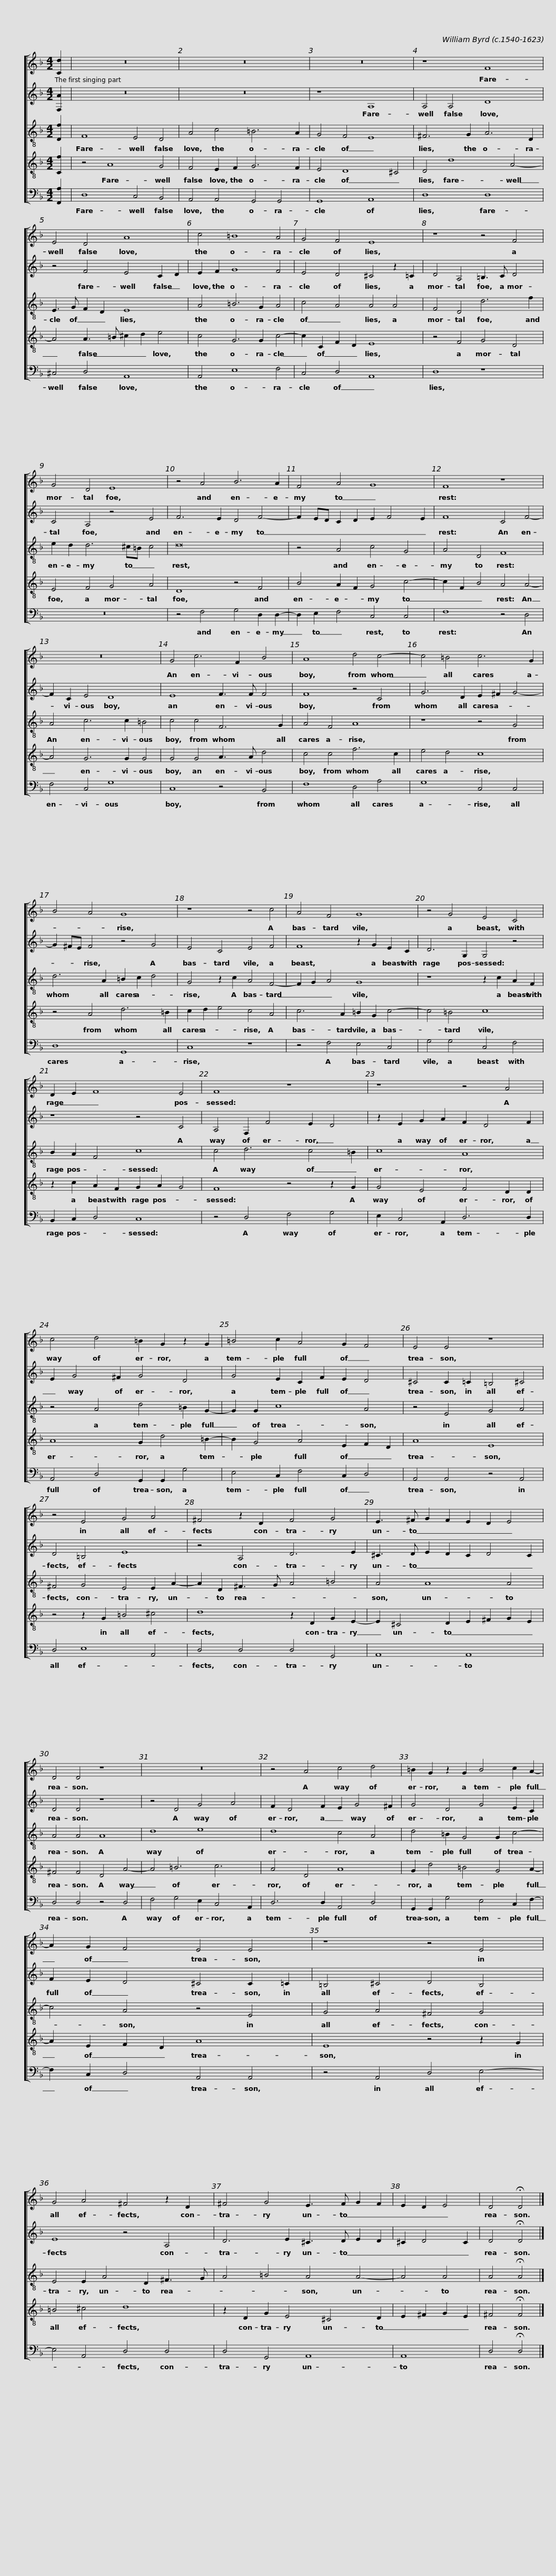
X:1
%%score [ 1 2 3 4 5 ]
L:1/8
M:4/2
I:linebreak $
K:F
V:1 treble
V:2 treble transpose=-12
V:3 treble-8 transpose=-12
V:4 treble-8 transpose=-12
V:5 bass
V:1
 [Cd]2 | z16 | z16 | z16 |$ z8 F8 | %5
 E4 D4 A8 | c4 =B8 A4 | G4 F4 E8 |$ z8 z4 F4 | G4 D4 E8 | %10
 z4 A4 B6 A2 | F4 A4 G8 |$ F8 z8 | z16 | G4 c6 F2 B4 | %15
 A8 d4 c4- |$ c4 =B4 c6 G2 | B4 A4 G8 | z8 z4 c4 | A4 F4 G8 |$ %20
 z4 G4 E4 C4 | D2 E2 F8 E4 |$ F8 z8 | z8 z4 A4 | c4 d4 =B2 G2 z2 G2 |$ %25
 =B4 c2 A4 G2 F4 | E4 E4 z8 | z4 E4 G4 A4 | ^F4 z2 D2 F4 G4 |$ E3 ^F G2 F2 E2 D2 E4 | %30
 D4 D4 z8 | z16 | z4 A4 c4 d4 |$ =B2 G2 z2 G2 B4 c2 A2- | A2 G2 F4 E4 E4 | %35
 z8 z4 E4 |$ G4 A4 ^F4 z2 D2 | ^F4 G4 E3 F G2 F2 | E2 D2 E4 | D4 !fermata!D4 |] %40
V:2
 [F,A]2 | z16 | z16 | z8 A,8 |$ A,4 A,4 D8 | %5
 z4 F4 E4 C2 D2 | E2 F2 G8 F4 | E4 D4 ^C4 z2 =C2 |$ D4 A,4 =B,3 C D4 | C4 A,4 z4 E4 | %10
 F6 E2 D4 F4- | F2 ED C2 D2 E2 F4 E2 |$ F8 C4 F4- | F2 C2 E4 D8 | E8 F3 F F4 | %15
 F8 z4 C4 |$ G6 D2 E2 ^F2 G4- | G2 ^FE F4 z4 G4 | E4 C4 E4 F4 | F8 z2 G2 E2 C2 |$ %20
 D6 G,2 G,4 z4 | z8 z4 C4 |$ A,4 F,2 F4 E2 D4 | z2 E2 G2 A2 F2 D4 F2 | E2 G4 ^F2 G4 D4 |$ %25
 G4 E2 C2 F2 E2 D4 | ^C4 C2 =C2 =B,4 ^C4 | D4 =B,4 E8 | z4 A,4 D6 E2 |$ ^C3 D E2 D2 C2 D4 C2 | %30
 D4 D4 z8 | z4 D4 G4 A4 | F2 D4 F2 E2 G4 ^F2 |$ G4 D4 G4 E2 C2 | F2 E2 D4 ^C4 C2 =C2 | %35
 =B,4 ^C4 D4 B,4 |$ E8 z4 A,4 | D6 E2 ^C3 D E2 D2 | ^C2 D4 C2 | D4 !fermata!D4 |] %40
V:3
 [Df]2 | F8 E4 D4 | A4 c4 =B6 A2 | G4 F4 E8 |$ ^F6 G2 A6 D2 | %5
 E3 G F2 D2 E8 | A4 =B6 G2 A4 | c4 A4 A4 A4 |$ F4 D4 d6 f2 | e2 d2 d6 ^c=B c4 | %10
 d16 | z4 A4 c4 G4 |$ A4 D4 F8 | A4 c6 c2 =B4 | c4 c4 F6 G2 | %15
 A4 F4 A8 |$ z8 z4 G4 | d6 A2 =B2 c2 d4 | G4 z2 c2 A4 F4- | F2 G2 A4 G8 |$ %20
 z8 z2 c2 A2 F2 | B2 A2 F4 c8 |$ c4 d6 c4 =B2 | c8 A8 | z4 A4 d4 =B2 G2- |$ %25
 G2 G2 c8 A4 | z4 E4 G4 A4 | ^F4 G4 E4 E2 A2- | A2 D2 ^F3 G A4 =B4 |$ A4 A8 A4 | %30
 A4 A4 A8 | d8 e8 | d8 c4 A4 |$ d4 =B2 G4 G2 c4- | c4 A4 z4 E4 | %35
 G4 A4 ^F4 G4 |$ E4 E2 A4 D2 ^F3 G | A4 =B4 A4 A4- | A4 A4 | A4 !fermata!A4 |] %40
V:4
 [Cf]2 | z4 A8 G4 | F4 E2 F2 G6 F2 | E4 D8 ^C4 |$ D4 d8 A4- | %5
 A4 A3 =B ^c2 d2 e4 | c4 G6 G2 c4- | c2 C2 F2 D2 E8 |$ z4 F4 G4 D4 | E4 F4 G4 A4 | %10
 D8 z4 F4 | B4 A2 F2 G4 c4- |$ c2 F2 B4 A4 A4- | A4 G6 G2 G4 | G4 G4 A3 A d4 | %15
 c4 c4 f6 c2 |$ e4 d4 c8 | z4 A4 d6 =B2 | c2 d2 e4 c4 A4 | c6 A2 =B2 G2 c4- |$ %20
 c4 =B4 c8 | z2 c2 A2 F2 G2 A2 G4 |$ F8 z4 z2 G2 | G4 E4 F4 D2 D2 | A8 G2 d4 =B2- |$ %25
 B2 G4 A4 E2 F2 D2 | A8 E8 | z4 z2 G2 =B4 ^c4 | d8 z2 D2 G2 E2- |$ E2 ^C4 D2 E2 ^F2 G2 E2 | %30
 ^F4 F4 D4 A4- | A4 =B6 c6 | A4 D4 A8 |$ G2 d4 =B4 G4 A2- | A2 E2 F2 D2 A8 | %35
 E8 z4 z2 G2 |$ =B4 ^c4 d8 | z2 D2 G2 E4 ^C4 D2 | E2 ^F2 G2 E2 | ^F4 !fermata!F4 |] %40
V:5
 [F,,A,]2 | D,8 C,4 B,,4 | A,,4 A,,4 G,,4 G,,4 | G,,8 A,,8 |$ D,8 D,8 | %5
 ^C,4 D,4 A,,8 | A,,4 E,8 F,4 | C,4 D,4 A,,8 |$ D,8 z8 | z16 | %10
 z4 F,4 G,4 D,2 D,2- | D,2 E,2 F,4 C,4 C,4 |$ F,8 z4 D,4 | F,4 C,4 G,8 | C,8 z4 B,,4 | %15
 F,8 D,4 A,4 |$ G,8 C,4 C,4 | D,8 G,,8 | C,8 z8 | z4 F,4 E,4 C,4 |$ %20
 G,4 G,4 C,4 F,4 | B,,2 C,2 D,4 C,8 |$ z4 D,4 F,4 G,4 | E,2 C,4 A,,2 D,6 D,2 | A,,4 D,4 G,,2 G,,2 G,4 |$ %25
 E,4 C,2 F,4 C,2 D,4 | A,,4 A,,4 z4 A,,4 | D,4 E,8 A,,4 | D,4 D,4 D,4 G,,4 |$ A,,8 A,,8 | %30
 D,4 D,4 z4 D,4 | F,4 G,4 E,2 C,4 A,,2 | D,6 D,2 A,,4 D,4 |$ G,,2 G,,2 G,4 E,4 C,2 F,2- | F,2 C,2 D,4 A,,4 A,,4 | %35
 z4 A,,4 D,4 E,4- |$ E,4 A,,4 D,4 D,4 | D,4 G,,4 A,,8 | A,,8 | D,4 !fermata!D,4 |] %40
